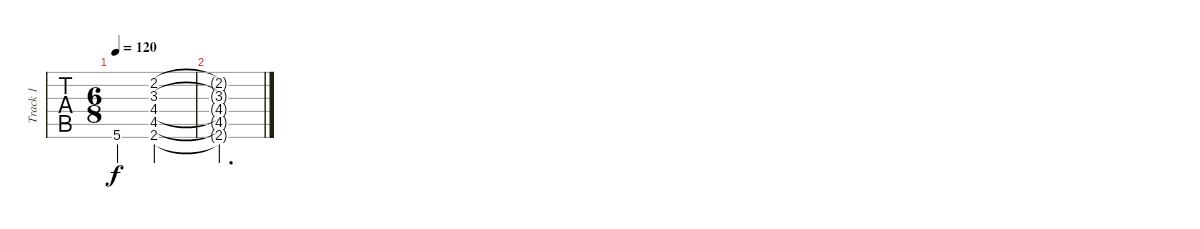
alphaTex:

\track ("Track 1" "Track 1") {instrument distortionguitar}
\staff {tabs}
\tuning (E4 B3 G3 D3 A2 E2) {hide}
\ts (6 8)
\tempo 120
\clef g2
\ks c
5.6.4{dy f} (2.2 3.3 4.4 4.5 2.6).2 |
(2.2{t} 3.3{t} 4.4{t} 4.5{t} 2.6{t}).2{d}
